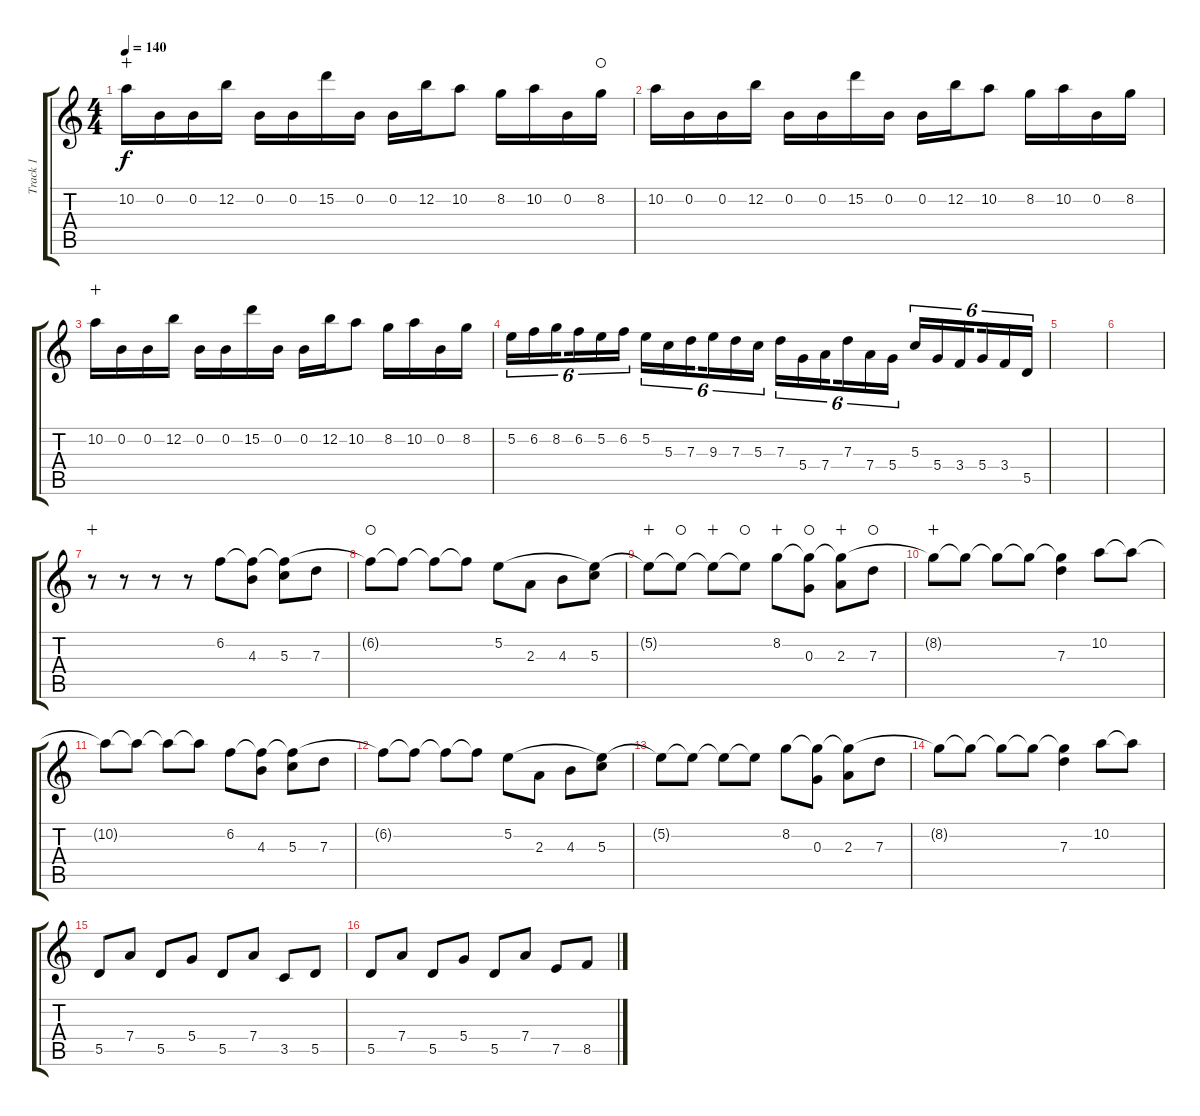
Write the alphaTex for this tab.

\track ("Track 1" "Track 1") {instrument overdrivenguitar}
\staff {score tabs}
\tuning (E4 B3 G3 D3 A2 E2) {hide}
\ts (4 4)
\tempo 140
\clef g2
\ks c
10.2.16{dy f wahc} 0.2.16 0.2.16 12.2.16 0.2.16 0.2.16 15.2.16 0.2.16 0.2.16 12.2.16 10.2.8 8.2.16 10.2.16 0.2.16 8.2.16{waho} |
10.2.16 0.2.16 0.2.16 12.2.16 0.2.16 0.2.16 15.2.16 0.2.16 0.2.16 12.2.16 10.2.8 8.2.16 10.2.16 0.2.16 8.2.16 |
10.2.16{wahc} 0.2.16 0.2.16 12.2.16 0.2.16 0.2.16 15.2.16 0.2.16 0.2.16 12.2.16 10.2.8 8.2.16 10.2.16 0.2.16 8.2.16 |
5.2.16{tu (6 4)} 6.2.16{tu (6 4)} 8.2.16{tu (6 4) beam splitsecondary} 6.2.16{tu (6 4)} 5.2.16{tu (6 4)} 6.2.16{tu (6 4)} 5.2.16{tu (6 4)} 5.3.16{tu (6 4)} 7.3.16{tu (6 4) beam splitsecondary} 9.3.16{tu (6 4)} 7.3.16{tu (6 4)} 5.3.16{tu (6 4)} 7.3.16{tu (6 4)} 5.4.16{tu (6 4)} 7.4.16{tu (6 4) beam splitsecondary} 7.3.16{tu (6 4)} 7.4.16{tu (6 4)} 5.4.16{tu (6 4)} 5.3.16{tu (6 4)} 5.4.16{tu (6 4)} 3.4.16{tu (6 4) beam splitsecondary} 5.4.16{tu (6 4)} 3.4.16{tu (6 4)} 5.5.16{tu (6 4)} |
|
|
r.8{wahc} r.8 r.8 r.8 6.2.8 (6.2{t} 4.3).8 (6.2{t} 5.3).8 7.3.8 |
6.2{t}.8{waho} 6.2{t}.8 6.2{t}.8 6.2{t}.8 5.2.8 2.3.8 4.3.8 (5.2{t} 5.3).8 |
5.2{t}.8{wahc} 5.2{t}.8{waho} 5.2{t}.8{wahc} 5.2{t}.8{waho} 8.2.8{wahc} (8.2{t} 0.3).8{waho} (8.2{t} 2.3).8{wahc} 7.3.8{waho} |
8.2{t}.8{wahc} 8.2{t}.8 8.2{t}.8 8.2{t}.8 (8.2{t} 7.3).4 10.2.8 10.2{t}.8 |
10.2{t}.8 10.2{t}.8 10.2{t}.8 10.2{t}.8 6.2.8 (6.2{t} 4.3).8 (6.2{t} 5.3).8 7.3.8 |
6.2{t}.8 6.2{t}.8 6.2{t}.8 6.2{t}.8 5.2.8 2.3.8 4.3.8 (5.2{t} 5.3).8 |
5.2{t}.8 5.2{t}.8 5.2{t}.8 5.2{t}.8 8.2.8 (8.2{t} 0.3).8 (8.2{t} 2.3).8 7.3.8 |
8.2{t}.8 8.2{t}.8 8.2{t}.8 8.2{t}.8 (8.2{t} 7.3).4 10.2.8 10.2{t}.8 |
5.5.8 7.4.8 5.5.8 5.4.8 5.5.8 7.4.8 3.5.8 5.5.8 |
5.5.8 7.4.8 5.5.8 5.4.8 5.5.8 7.4.8 7.5.8 8.5.8
